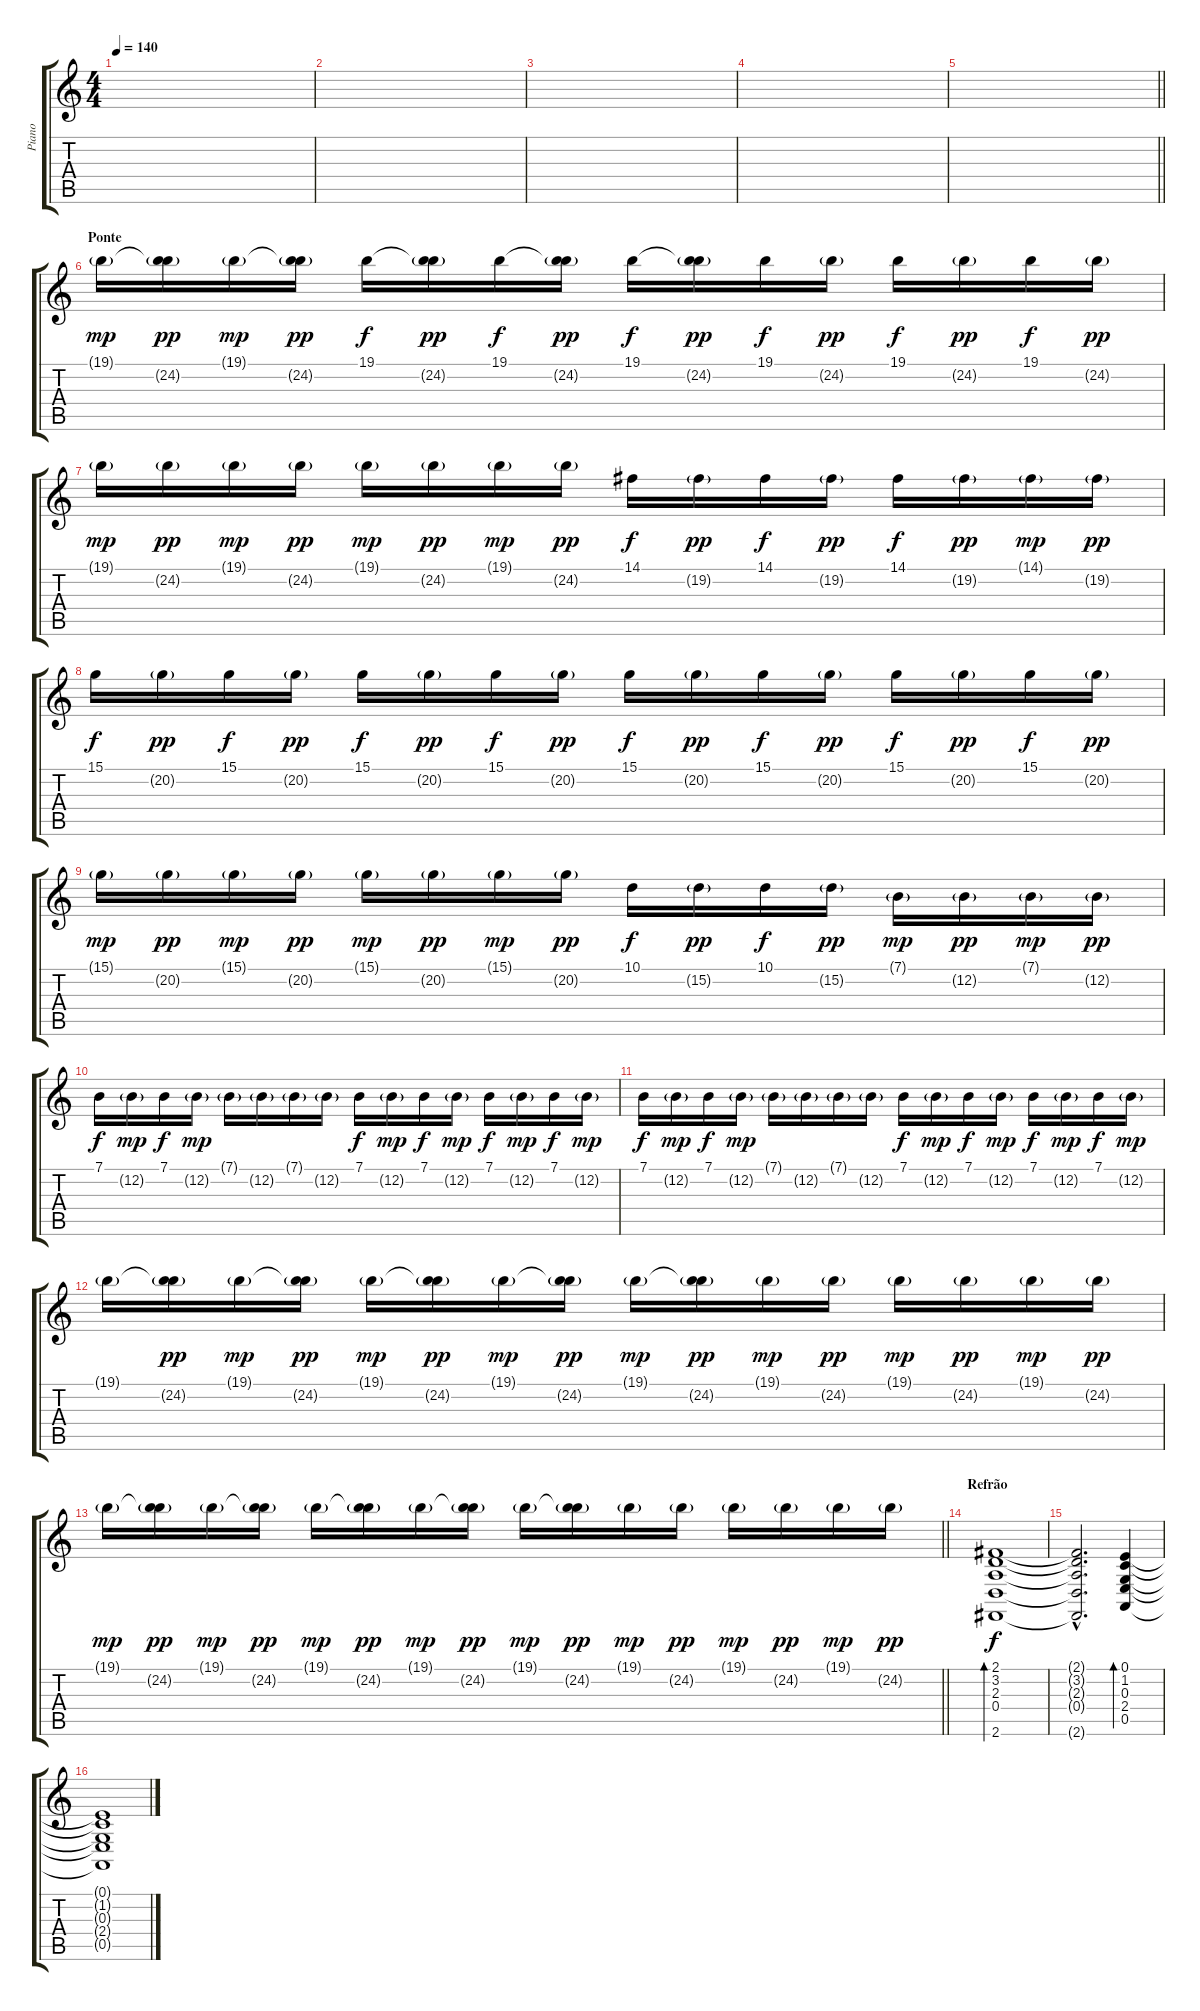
\track ("Piano" "Piano") {instrument acousticgrandpiano}
\staff {score tabs}
\tuning (E4 B3 G3 D3 A2 E2) {hide}
\ts (4 4)
\tempo 140
\clef g2
\ks c
|
|
|
|
\barLineRight lightlight
|
\section ("" "Ponte")
19.1{g}.16{dy mp} (19.1{t} 24.2{g}).16{dy pp} 19.1{g}.16{dy mp} (19.1{t} 24.2{g}).16{dy pp} 19.1.16{dy f} (19.1{t} 24.2{g}).16{dy pp} 19.1.16{dy f} (19.1{t} 24.2{g}).16{dy pp} 19.1.16{dy f} (19.1{t} 24.2{g}).16{dy pp} 19.1.16{dy f} 24.2{g}.16{dy pp} 19.1.16{dy f} 24.2{g}.16{dy pp} 19.1.16{dy f} 24.2{g}.16{dy pp} |
19.1{g}.16{dy mp} 24.2{g}.16{dy pp} 19.1{g}.16{dy mp} 24.2{g}.16{dy pp} 19.1{g}.16{dy mp} 24.2{g}.16{dy pp} 19.1{g}.16{dy mp} 24.2{g}.16{dy pp} 14.1.16{dy f} 19.2{g}.16{dy pp} 14.1.16{dy f} 19.2{g}.16{dy pp} 14.1.16{dy f} 19.2{g}.16{dy pp} 14.1{g}.16{dy mp} 19.2{g}.16{dy pp} |
15.1.16{dy f} 20.2{g}.16{dy pp} 15.1.16{dy f} 20.2{g}.16{dy pp} 15.1.16{dy f} 20.2{g}.16{dy pp} 15.1.16{dy f} 20.2{g}.16{dy pp} 15.1.16{dy f} 20.2{g}.16{dy pp} 15.1.16{dy f} 20.2{g}.16{dy pp} 15.1.16{dy f} 20.2{g}.16{dy pp} 15.1.16{dy f} 20.2{g}.16{dy pp} |
15.1{g}.16{dy mp} 20.2{g}.16{dy pp} 15.1{g}.16{dy mp} 20.2{g}.16{dy pp} 15.1{g}.16{dy mp} 20.2{g}.16{dy pp} 15.1{g}.16{dy mp} 20.2{g}.16{dy pp} 10.1.16{dy f} 15.2{g}.16{dy pp} 10.1.16{dy f} 15.2{g}.16{dy pp} 7.1{g}.16{dy mp} 12.2{g}.16{dy pp} 7.1{g}.16{dy mp} 12.2{g}.16{dy pp} |
7.1.16{dy f} 12.2{g}.16{dy mp} 7.1.16{dy f} 12.2{g}.16{dy mp} 7.1{g}.16 12.2{g}.16 7.1{g}.16 12.2{g}.16 7.1.16{dy f} 12.2{g}.16{dy mp} 7.1.16{dy f} 12.2{g}.16{dy mp} 7.1.16{dy f} 12.2{g}.16{dy mp} 7.1.16{dy f} 12.2{g}.16{dy mp} |
7.1.16{dy f} 12.2{g}.16{dy mp} 7.1.16{dy f} 12.2{g}.16{dy mp} 7.1{g}.16 12.2{g}.16 7.1{g}.16 12.2{g}.16 7.1.16{dy f} 12.2{g}.16{dy mp} 7.1.16{dy f} 12.2{g}.16{dy mp} 7.1.16{dy f} 12.2{g}.16{dy mp} 7.1.16{dy f} 12.2{g}.16{dy mp} |
19.1{g}.16 (19.1{t} 24.2{g}).16{dy pp} 19.1{g}.16{dy mp} (19.1{t} 24.2{g}).16{dy pp} 19.1{g}.16{dy mp} (19.1{t} 24.2{g}).16{dy pp} 19.1{g}.16{dy mp} (19.1{t} 24.2{g}).16{dy pp} 19.1{g}.16{dy mp} (19.1{t} 24.2{g}).16{dy pp} 19.1{g}.16{dy mp} 24.2{g}.16{dy pp} 19.1{g}.16{dy mp} 24.2{g}.16{dy pp} 19.1{g}.16{dy mp} 24.2{g}.16{dy pp} |
\barLineRight lightlight
19.1{g}.16{dy mp} (19.1{t} 24.2{g}).16{dy pp} 19.1{g}.16{dy mp} (19.1{t} 24.2{g}).16{dy pp} 19.1{g}.16{dy mp} (19.1{t} 24.2{g}).16{dy pp} 19.1{g}.16{dy mp} (19.1{t} 24.2{g}).16{dy pp} 19.1{g}.16{dy mp} (19.1{t} 24.2{g}).16{dy pp} 19.1{g}.16{dy mp} 24.2{g}.16{dy pp} 19.1{g}.16{dy mp} 24.2{g}.16{dy pp} 19.1{g}.16{dy mp} 24.2{g}.16{dy pp} |
\section ("" "Refrão ")
(2.1 3.2 2.3 0.4 2.6).1{bd 60 dy f volume 10 instrument acousticgrandpiano} |
(2.1{hac t} 3.2{hac t} 2.3{hac t} 0.4{hac t} 2.6{hac t}).2{d} (0.1 1.2 0.3 2.4 0.5).4{bd 60} |
(0.1{t} 1.2{t} 0.3{t} 2.4{t} 0.5{t}).1
